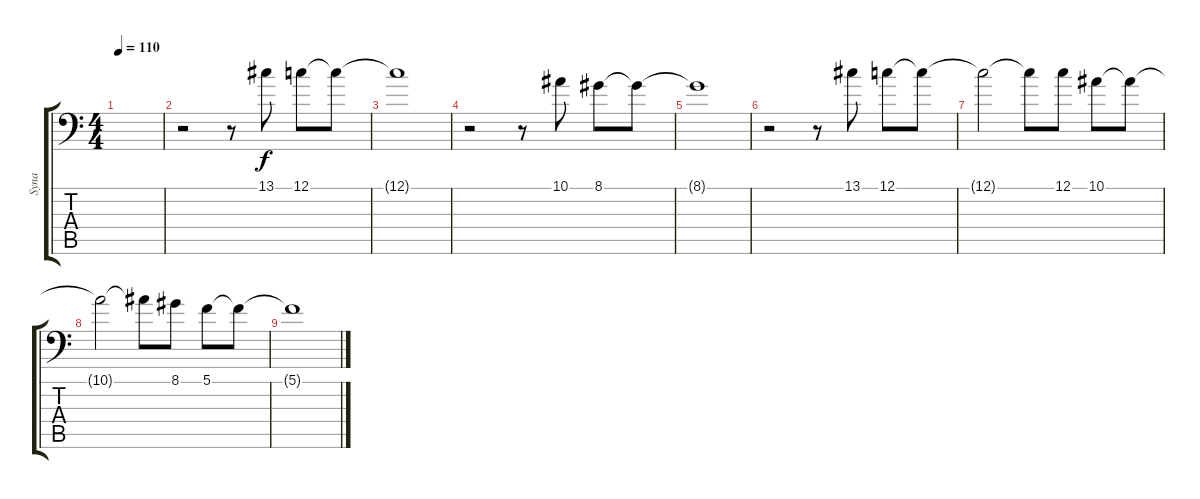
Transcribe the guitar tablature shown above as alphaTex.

\track ("Syna" "Syna") {instrument fx1rain}
\staff {score tabs}
\tuning (C4 G3 Eb3 Bb2 F2 Bb1) {hide}
\ts (4 4)
\tempo 110
\clef f4
\ks c
|
r.2 r.8 13.1.8 12.1.8 12.1{t}.8 |
12.1{t}.1 |
r.2 r.8 10.1.8 8.1.8 8.1{t}.8 |
8.1{t}.1 |
r.2 r.8 13.1.8 12.1.8 12.1{t}.8 |
12.1{t}.2 12.1{t}.8 12.1.8 10.1.8 10.1{t}.8 |
10.1{t}.2 10.1{t}.8 8.1.8 5.1.8 5.1{t}.8 |
5.1{t}.1
